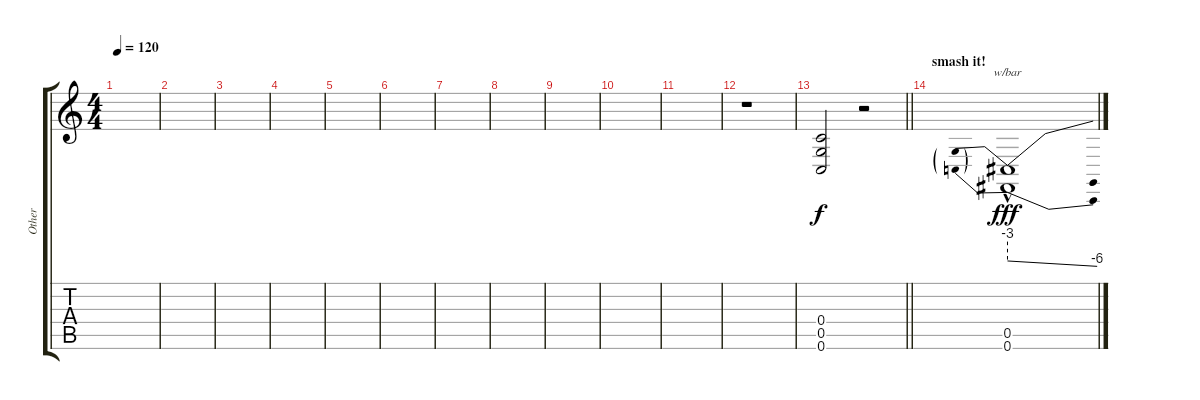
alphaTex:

\track ("Other" "Other") {instrument electricbasspick}
\staff {score tabs}
\tuning (D4 A3 F3 C3 G2 C2) {hide}
\ts (4 4)
\tempo 120
\clef g2
\ks c
|
|
|
|
|
|
|
|
|
|
|
r.1{instrument applause} |
\barLineRight lightlight
(0.4 0.5 0.6).2{dy f} r.2 |
\section ("" "smash it!")
(0.5{hac} 0.6{hac}).1{tbe (predivedive default 0 -12 60 -24) dy fff volume 13 instrument electricbasspick}
